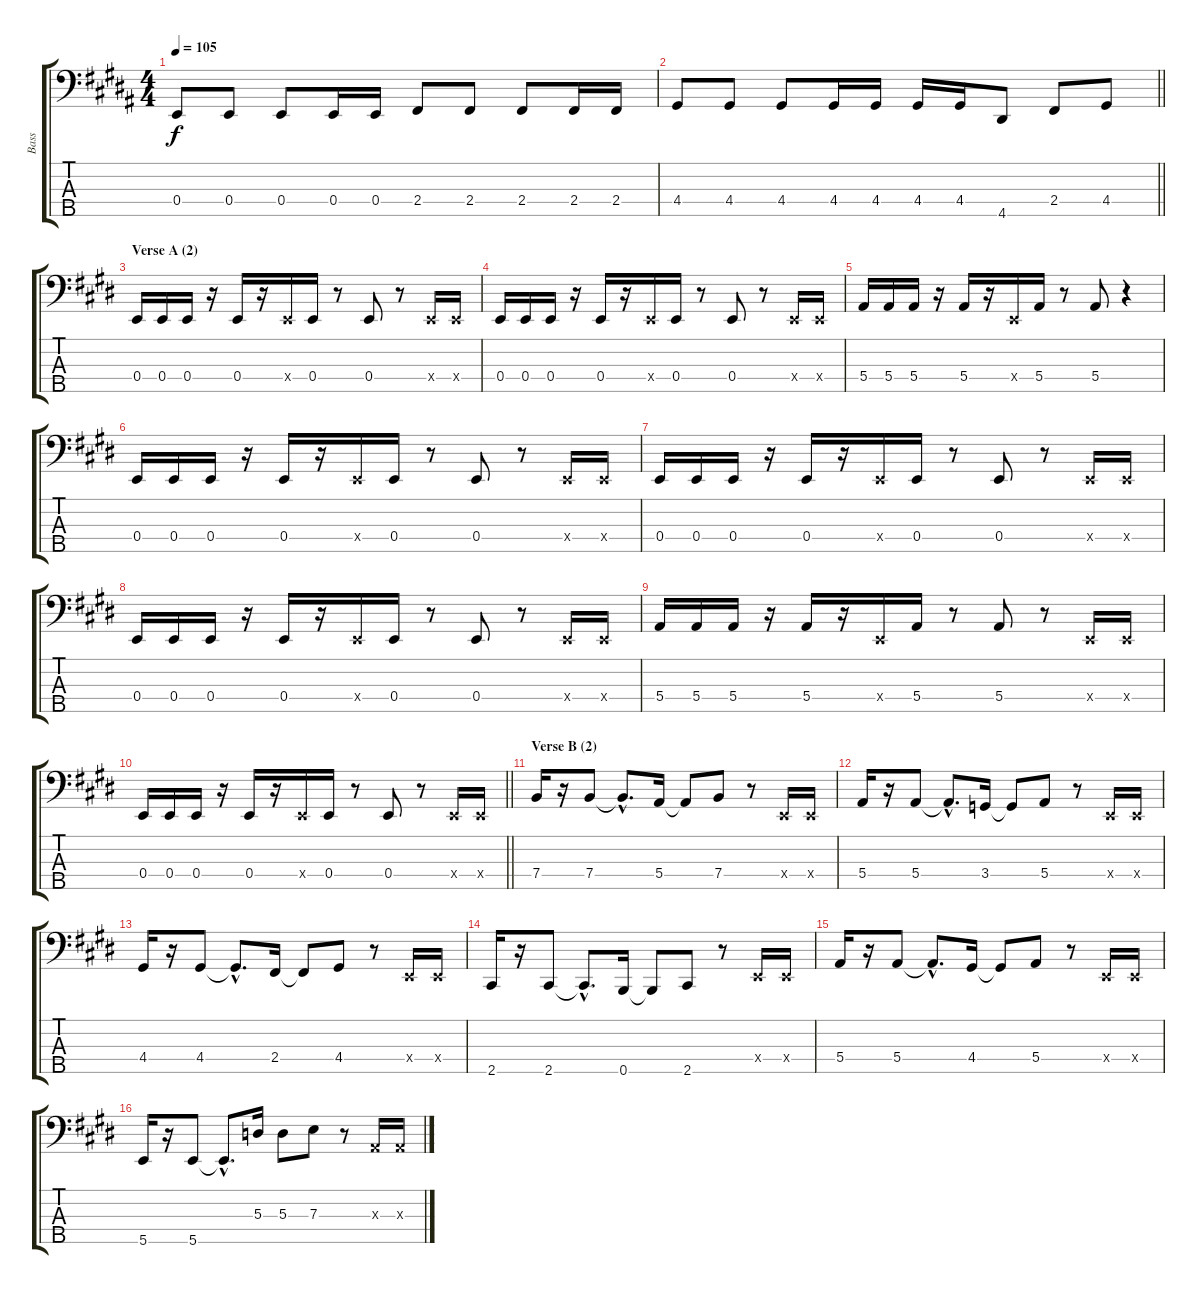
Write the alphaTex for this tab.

\track ("Bass" "Bass") {instrument electricbassfinger}
\staff {score tabs}
\tuning (G2 D2 A1 E1 B0) {hide}
\ts (4 4)
\tempo 105
\clef f4
\ks g#minor
0.4.8{dy f} 0.4.8 0.4.8 0.4.16 0.4.16 2.4.8 2.4.8 2.4.8 2.4.16 2.4.16 |
\barLineRight lightlight
4.4.8 4.4.8 4.4.8 4.4.16 4.4.16 4.4.16 4.4.16 4.5.8 2.4.8 4.4.8 |
\section ("" "Verse A (2)")
\ks e
0.4.16 0.4.16 0.4.16 r.16 0.4.16 r.16 0.4{x}.16 0.4.16 r.8 0.4.8 r.8 0.4{x}.16 0.4{x}.16 |
0.4.16 0.4.16 0.4.16 r.16 0.4.16 r.16 0.4{x}.16 0.4.16 r.8 0.4.8 r.8 0.4{x}.16 0.4{x}.16 |
5.4.16 5.4.16 5.4.16 r.16 5.4.16 r.16 0.4{x}.16 5.4.16 r.8 5.4.8 r.4 |
0.4.16 0.4.16 0.4.16 r.16 0.4.16 r.16 0.4{x}.16 0.4.16 r.8 0.4.8 r.8 0.4{x}.16 0.4{x}.16 |
0.4.16 0.4.16 0.4.16 r.16 0.4.16 r.16 0.4{x}.16 0.4.16 r.8 0.4.8 r.8 0.4{x}.16 0.4{x}.16 |
0.4.16 0.4.16 0.4.16 r.16 0.4.16 r.16 0.4{x}.16 0.4.16 r.8 0.4.8 r.8 0.4{x}.16 0.4{x}.16 |
5.4.16 5.4.16 5.4.16 r.16 5.4.16 r.16 0.4{x}.16 5.4.16 r.8 5.4.8 r.8 0.4{x}.16 0.4{x}.16 |
\barLineRight lightlight
0.4.16 0.4.16 0.4.16 r.16 0.4.16 r.16 0.4{x}.16 0.4.16 r.8 0.4.8 r.8 0.4{x}.16 0.4{x}.16 |
\section ("" "Verse B (2)")
7.4.16 r.16 7.4.8 7.4{hac t}.8{d} 5.4.16 5.4{t}.8 7.4.8 r.8 0.4{x}.16 0.4{x}.16 |
5.4.16 r.16 5.4.8 5.4{hac t}.8{d} 3.4.16 3.4{t}.8 5.4.8 r.8 0.4{x}.16 0.4{x}.16 |
4.4.16 r.16 4.4.8 4.4{hac t}.8{d} 2.4.16 2.4{t}.8 4.4.8 r.8 0.4{x}.16 0.4{x}.16 |
2.5.16 r.16 2.5.8 2.5{hac t}.8{d} 0.5.16 0.5{t}.8 2.5.8 r.8 0.4{x}.16 0.4{x}.16 |
5.4.16 r.16 5.4.8 5.4{hac t}.8{d} 4.4.16 4.4{t}.8 5.4.8 r.8 0.4{x}.16 0.4{x}.16 |
5.5.16 r.16 5.5.8 5.5{hac t}.8{d} 5.3.16 5.3.8 7.3.8 r.8 0.3{x}.16 0.3{x}.16
